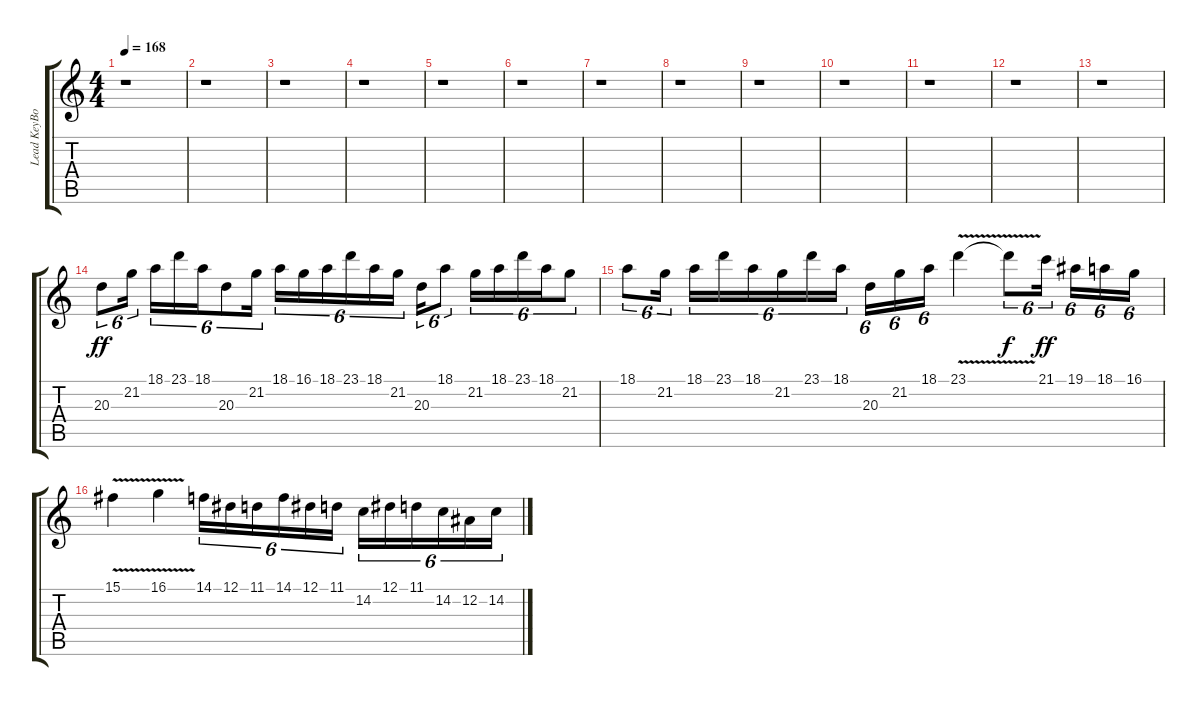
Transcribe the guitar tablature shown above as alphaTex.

\track ("Lead KeyBoard" "Lead KeyBo") {instrument lead2sawtooth}
\staff {score tabs}
\tuning (Eb4 Bb3 Gb3 Db3 Ab2 Eb2) {hide}
\ts (4 4)
\tempo 168
\clef g2
\ks c
r.1{dy f} |
r.1 |
r.1 |
r.1 |
r.1 |
r.1 |
r.1 |
r.1 |
r.1 |
r.1 |
r.1 |
r.1 |
r.1 |
20.3.8{tu (6 4) dy ff instrument lead2sawtooth} 21.2.16{tu (6 4)} 18.1.16{tu (6 4)} 23.1.16{tu (6 4)} 18.1.16{tu (6 4)} 20.3.8{tu (6 4)} 21.2.16{tu (6 4)} 18.1.16{tu (6 4)} 16.1.16{tu (6 4)} 18.1.16{tu (6 4)} 23.1.16{tu (6 4)} 18.1.16{tu (6 4)} 21.2.16{tu (6 4)} 20.3.16{tu (6 4)} 18.1.8{tu (6 4)} 21.2.16{tu (6 4)} 18.1.16{tu (6 4)} 23.1.16{tu (6 4)} 18.1.16{tu (6 4)} 21.2.8{tu (6 4)} |
18.1.8{tu (6 4)} 21.2.16{tu (6 4)} 18.1.16{tu (6 4)} 23.1.16{tu (6 4)} 18.1.16{tu (6 4)} 21.2.16{tu (6 4)} 23.1.16{tu (6 4)} 18.1.16{tu (6 4)} 20.3.16{tu (6 4)} 21.2.16{tu (6 4)} 18.1.16{tu (6 4)} 23.1{v}.4 23.1{t}.8{tu (6 4) dy f} 21.1.16{tu (6 4) dy ff} 19.1.16{tu (6 4)} 18.1.16{tu (6 4)} 16.1.16{tu (6 4)} |
15.1{v}.4 16.1{v}.4 14.1.16{tu (6 4)} 12.1.16{tu (6 4)} 11.1.16{tu (6 4)} 14.1.16{tu (6 4)} 12.1.16{tu (6 4)} 11.1.16{tu (6 4)} 14.2.16{tu (6 4)} 12.1.16{tu (6 4)} 11.1.16{tu (6 4)} 14.2.16{tu (6 4)} 12.2.16{tu (6 4)} 14.2.16{tu (6 4)}
